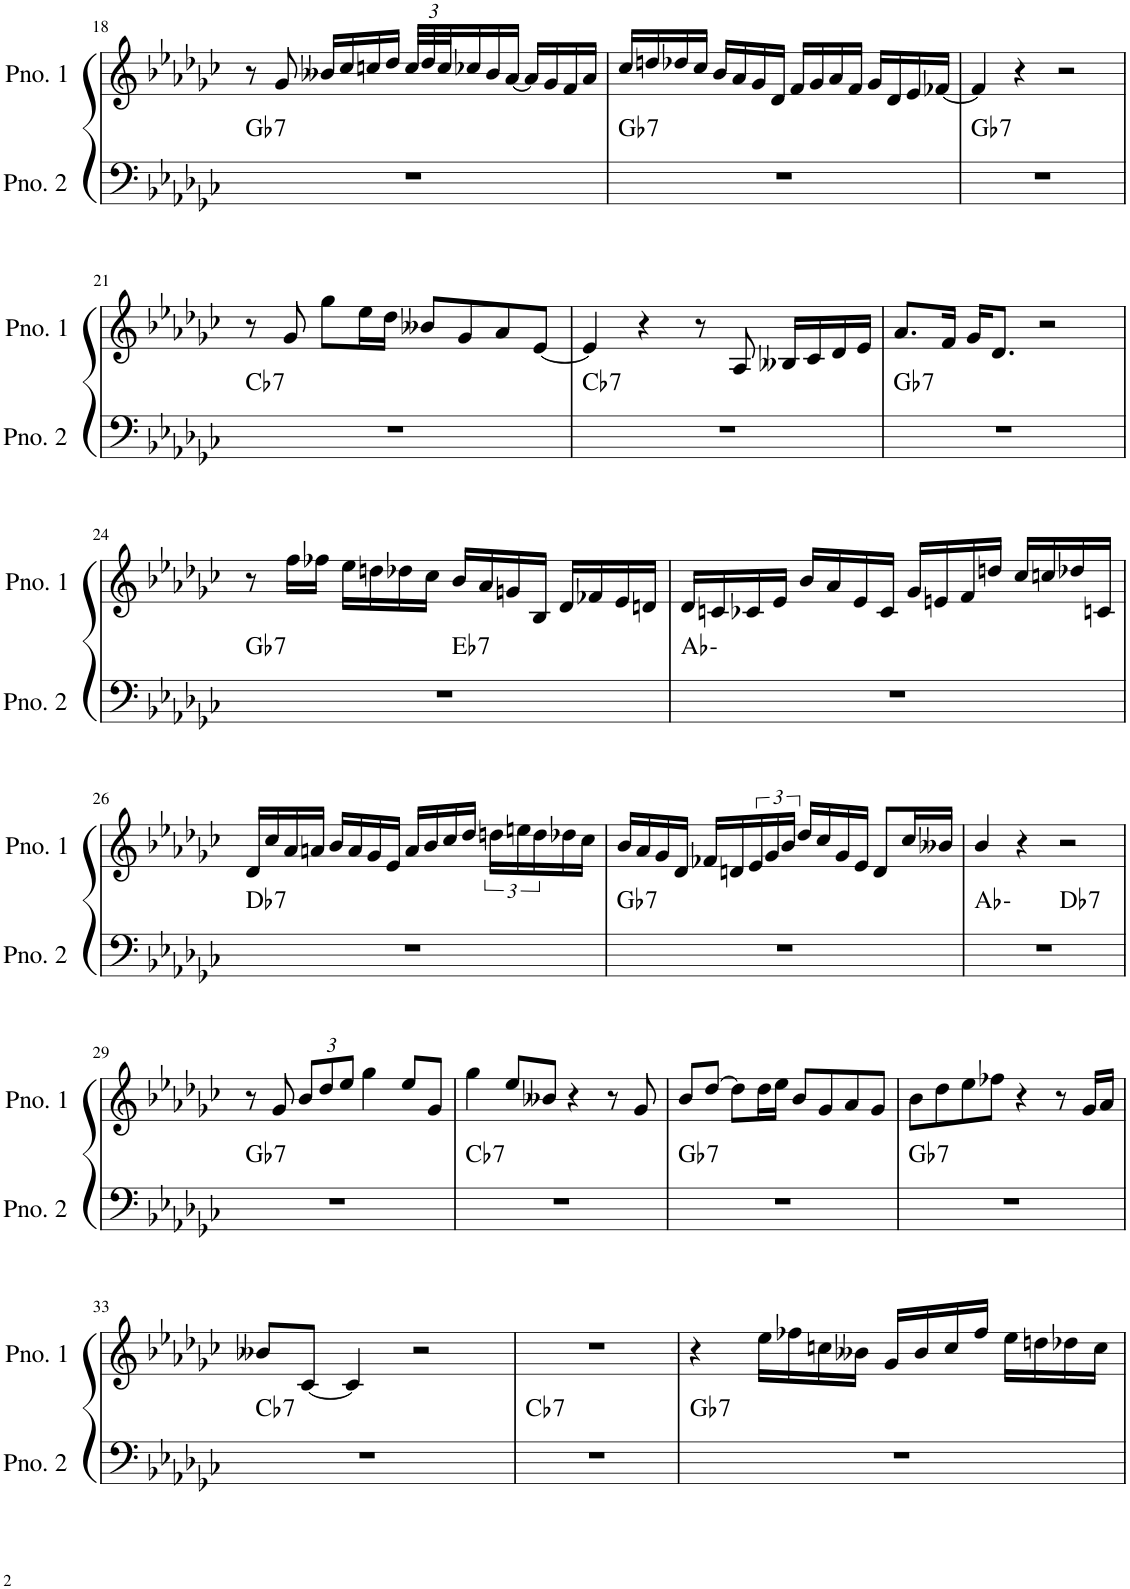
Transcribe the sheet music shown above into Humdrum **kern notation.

**kern	**harte	**kern
*part2	*part2	*part1
*staff2	*	*staff1
*I"ピアノ 2	*	*I"ピアノ 1
!!LO:PB:g=z
*clefF4	*	*clefG2
*k[b-e-a-d-g-c-]	*	*k[b-e-a-d-g-c-]
*M4/4	*	*M4/4
=18	=18	=18
!	!LO:H:kt=7	!
1r	Gb:7	8r
.	.	8g-/
.	.	16b--X/LL
.	.	16cc-/
.	.	16ccn/
.	.	16dd-/JJ
*	*	*Xbrackettup
.	.	48cc/LLL
.	.	48dd-/
.	.	48cc/J
.	.	16cc-X/
.	.	16b--/
.	.	[16a-/JJ
.	.	16a-/LL]
.	.	16g-/
.	.	16f/
.	.	16a-/JJ
=19	=19	=19
!	!LO:H:kt=7	!
1r	Gb:7	16cc-/LL
.	.	16ddn/
.	.	16dd-X/
.	.	16cc-/JJ
.	.	16b-/LL
.	.	16a-/
.	.	16g-/
.	.	16d-/JJ
.	.	16f/LL
.	.	16g-/
.	.	16a-/
.	.	16f/JJ
.	.	16g-/LL
.	.	16d-/
.	.	16e-/
.	.	[16f-X/JJ
=20	=20	=20
!	!LO:H:kt=7	!
1r	Gb:7	4f-/]
.	.	4r
.	.	2r
!!LO:LB:g=z
=21	=21	=21
!	!LO:H:kt=7	!
1r	Cb:7	8r
.	.	8g-/
.	.	8gg-\L
.	.	16ee-\L
.	.	16dd-\JJ
.	.	8b--X/L
.	.	8g-/
.	.	8a-/
.	.	[8e-/J
=22	=22	=22
!	!LO:H:kt=7	!
1r	Cb:7	4e-/]
.	.	4r
.	.	8r
.	.	8A-/
.	.	16B--X/LL
.	.	16c-/
.	.	16d-/
.	.	16e-/JJ
=23	=23	=23
!	!LO:H:kt=7	!
1r	Gb:7	8.a-/L
.	.	16f/Jk
.	.	16g-/KL
.	.	8.d-/J
.	.	2r
!!LO:LB:g=z
=24	=24	=24
!	!LO:H:kt=7	!
*^	*	*
1r	2ryy	Gb:7	8r
.	.	.	16ff\LL
.	.	.	16ff-X\JJ
.	.	.	16ee-\LL
.	.	.	16ddn\
.	.	.	16dd-X\
.	.	.	16cc-\JJ
!	!	!LO:H:kt=7	!
.	2ryy	Eb:7	16b-/LL
.	.	.	16a-/
.	.	.	16gn/
.	.	.	16B-/JJ
.	.	.	16d-/LL
.	.	.	16f-X/
.	.	.	16e-/
.	.	.	16dn/JJ
*v	*v	*	*
=25	=25	=25
1r	Ab:min	16d-/LL
.	.	16cn/
.	.	16c-X/
.	.	16e-/JJ
.	.	16b-/LL
.	.	16a-/
.	.	16e-/
.	.	16c-/JJ
.	.	16g-/LL
.	.	16en/
.	.	16f/
.	.	16ddn/JJ
.	.	16cc-/LL
.	.	16ccn/
.	.	16dd-X/
.	.	16cn/JJ
!!LO:LB:g=z
=26	=26	=26
!	!LO:H:kt=7	!
1r	Db:7	16d-/LL
.	.	16cc-/
.	.	16a-/
.	.	16an/JJ
.	.	16b-/LL
.	.	16a/
.	.	16g-/
.	.	16e-/JJ
.	.	16a/LL
.	.	16b-/
.	.	16cc-/
.	.	16dd-/JJ
*	*	*brackettup
.	.	24ddn\LL
.	.	24een\
.	.	24dd\
.	.	16dd-X\
.	.	16cc-\JJ
=27	=27	=27
!	!LO:H:kt=7	!
1r	Gb:7	16b-/LL
.	.	16a-/
.	.	16g-/
.	.	16d-/JJ
.	.	16f-X/LL
.	.	16dn/
.	.	24e-/
.	.	24g-/
.	.	24b-/JJ
.	.	16dd-/LL
.	.	16cc-/
.	.	16g-/
.	.	16e-/JJ
.	.	8d/L
.	.	16cc-/L
.	.	16b--X/JJ
=28	=28	=28
*^	*	*
1r	2ryy	Ab:min	4b-/
.	.	.	4r
!	!	!LO:H:kt=7	!
.	2ryy	Db:7	2r
!!LO:LB:g=z
=29	=29	=29	=29
!	!	!LO:H:kt=7	!
*v	*v	*	*
1r	Gb:7	8r
.	.	8g-/
*	*	*Xbrackettup
.	.	12b-/L
.	.	12dd-/
.	.	12ee-/J
.	.	4gg-\
.	.	8ee-/L
.	.	8g-/J
=30	=30	=30
!	!LO:H:kt=7	!
1r	Cb:7	4gg-\
.	.	8ee-/L
.	.	8b--X/J
.	.	4r
.	.	8r
.	.	8g-/
=31	=31	=31
!	!LO:H:kt=7	!
1r	Gb:7	8b-/L
.	.	[8dd-/J
.	.	8dd-\L]
.	.	16dd-\L
.	.	16ee-\JJ
.	.	8b-/L
.	.	8g-/
.	.	8a-/
.	.	8g-/J
=32	=32	=32
!	!LO:H:kt=7	!
1r	Gb:7	8b-\L
.	.	8dd-\
.	.	8ee-\
.	.	8ff-X\J
.	.	4r
.	.	8r
.	.	16g-/LL
.	.	16a-/JJ
!!LO:LB:g=z
=33	=33	=33
!	!LO:H:kt=7	!
1r	Cb:7	8b--X/L
.	.	[8c-/J
.	.	4c-/]
.	.	2r
=34	=34	=34
!	!LO:H:kt=7	!
1r	Cb:7	1r
=35	=35	=35
!	!LO:H:kt=7	!
1r	Gb:7	4r
.	.	16ee-\LL
.	.	16ff-X\
.	.	16ccn\
.	.	16b--X\JJ
.	.	16g-/LL
.	.	16b--/
.	.	16cc/
.	.	16ff-/JJ
.	.	16ee-\LL
.	.	16ddn\
.	.	16dd-X\
.	.	16cc\JJ
=	=	=
*-	*-	*-
